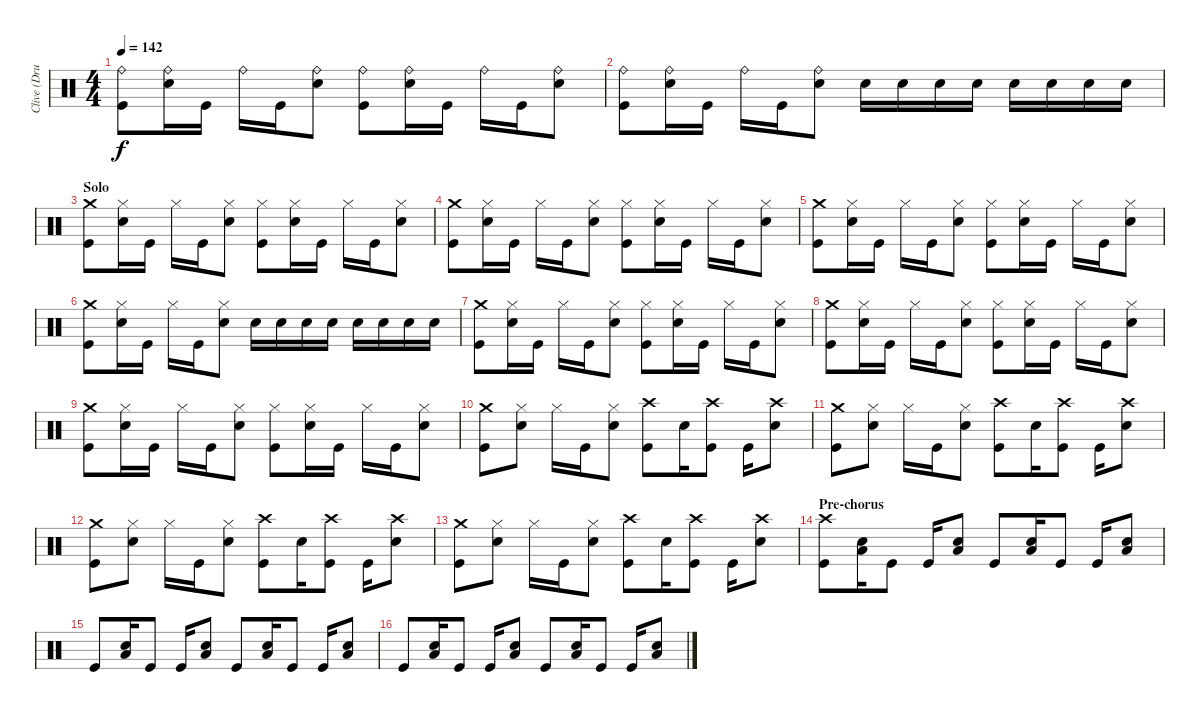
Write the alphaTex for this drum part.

\track ("Clive (Drums)" "Clive (Dru") {instrument percussion}
\staff {score}
\articulation defaults
\ts (4 4)
\tempo 142
\clef neutral
\ks c
("Ride (bell)" "Kick (hit)").8{dy f} ("Ride (bell)" "Snare (hit) 2").16 "Kick (hit)".16 "Ride (bell)".16 "Kick (hit)".16 ("Ride (bell)" "Snare (hit) 2").8 ("Ride (bell)" "Kick (hit)").8 ("Ride (bell)" "Snare (hit) 2").16 "Kick (hit)".16 "Ride (bell)".16 "Kick (hit)".16 ("Ride (bell)" "Snare (hit) 2").8 |
("Ride (bell)" "Kick (hit)").8 ("Ride (bell)" "Snare (hit) 2").16 "Kick (hit)".16 "Ride (bell)".16 "Kick (hit)".16 ("Ride (bell)" "Snare (hit) 2").8 "Snare (hit) 2".16 "Snare (hit) 2".16 "Snare (hit) 2".16 "Snare (hit) 2".16 "Snare (hit) 2".16 "Snare (hit) 2".16 "Snare (hit) 2".16 "Snare (hit) 2".16 |
\section ("" "Solo")
("Crash medium (hit)" "Kick (hit)").8 ("Hi-Hat (closed)" "Snare (hit) 2").16 "Kick (hit)".16 "Hi-Hat (closed)".16 "Kick (hit)".16 ("Hi-Hat (closed)" "Snare (hit) 2").8 ("Hi-Hat (closed)" "Kick (hit)").8 ("Hi-Hat (closed)" "Snare (hit) 2").16 "Kick (hit)".16 "Hi-Hat (closed)".16 "Kick (hit)".16 ("Hi-Hat (closed)" "Snare (hit) 2").8 |
("Crash medium (hit)" "Kick (hit)").8 ("Hi-Hat (closed)" "Snare (hit) 2").16 "Kick (hit)".16 "Hi-Hat (closed)".16 "Kick (hit)".16 ("Hi-Hat (closed)" "Snare (hit) 2").8 ("Hi-Hat (closed)" "Kick (hit)").8 ("Hi-Hat (closed)" "Snare (hit) 2").16 "Kick (hit)".16 "Hi-Hat (closed)".16 "Kick (hit)".16 ("Hi-Hat (closed)" "Snare (hit) 2").8 |
("Crash medium (hit)" "Kick (hit)").8 ("Hi-Hat (closed)" "Snare (hit) 2").16 "Kick (hit)".16 "Hi-Hat (closed)".16 "Kick (hit)".16 ("Hi-Hat (closed)" "Snare (hit) 2").8 ("Hi-Hat (closed)" "Kick (hit)").8 ("Hi-Hat (closed)" "Snare (hit) 2").16 "Kick (hit)".16 "Hi-Hat (closed)".16 "Kick (hit)".16 ("Hi-Hat (closed)" "Snare (hit) 2").8 |
("Crash medium (hit)" "Kick (hit)").8 ("Hi-Hat (closed)" "Snare (hit) 2").16 "Kick (hit)".16 "Hi-Hat (closed)".16 "Kick (hit)".16 ("Hi-Hat (closed)" "Snare (hit) 2").8 "Snare (hit) 2".16 "Snare (hit) 2".16 "Snare (hit) 2".16 "Snare (hit) 2".16 "Snare (hit) 2".16 "Snare (hit) 2".16 "Snare (hit) 2".16 "Snare (hit) 2".16 |
("Crash medium (hit)" "Kick (hit)").8 ("Hi-Hat (closed)" "Snare (hit) 2").16 "Kick (hit)".16 "Hi-Hat (closed)".16 "Kick (hit)".16 ("Hi-Hat (closed)" "Snare (hit) 2").8 ("Hi-Hat (closed)" "Kick (hit)").8 ("Hi-Hat (closed)" "Snare (hit) 2").16 "Kick (hit)".16 "Hi-Hat (closed)".16 "Kick (hit)".16 ("Hi-Hat (closed)" "Snare (hit) 2").8 |
("Crash medium (hit)" "Kick (hit)").8 ("Hi-Hat (closed)" "Snare (hit) 2").16 "Kick (hit)".16 "Hi-Hat (closed)".16 "Kick (hit)".16 ("Hi-Hat (closed)" "Snare (hit) 2").8 ("Hi-Hat (closed)" "Kick (hit)").8 ("Hi-Hat (closed)" "Snare (hit) 2").16 "Kick (hit)".16 "Hi-Hat (closed)".16 "Kick (hit)".16 ("Hi-Hat (closed)" "Snare (hit) 2").8 |
("Crash medium (hit)" "Kick (hit)").8 ("Hi-Hat (closed)" "Snare (hit) 2").16 "Kick (hit)".16 "Hi-Hat (closed)".16 "Kick (hit)".16 ("Hi-Hat (closed)" "Snare (hit) 2").8 ("Hi-Hat (closed)" "Kick (hit)").8 ("Hi-Hat (closed)" "Snare (hit) 2").16 "Kick (hit)".16 "Hi-Hat (closed)".16 "Kick (hit)".16 ("Hi-Hat (closed)" "Snare (hit) 2").8 |
("Crash medium (hit)" "Kick (hit)").8 ("Hi-Hat (closed)" "Snare (hit) 2").8 "Hi-Hat (closed)".16 "Kick (hit)".16 ("Hi-Hat (closed)" "Snare (hit) 2").8 ("Crash high (hit)" "Kick (hit)").8 "Snare (hit) 2".16 ("Crash high (hit)" "Kick (hit)").8 "Kick (hit)".16 ("Crash high (hit)" "Snare (hit) 2").8 |
("Crash medium (hit)" "Kick (hit)").8 ("Hi-Hat (closed)" "Snare (hit) 2").8 "Hi-Hat (closed)".16 "Kick (hit)".16 ("Hi-Hat (closed)" "Snare (hit) 2").8 ("Crash high (hit)" "Kick (hit)").8 "Snare (hit) 2".16 ("Crash high (hit)" "Kick (hit)").8 "Kick (hit)".16 ("Crash high (hit)" "Snare (hit) 2").8 |
("Crash medium (hit)" "Kick (hit)").8 ("Hi-Hat (closed)" "Snare (hit) 2").8 "Hi-Hat (closed)".16 "Kick (hit)".16 ("Hi-Hat (closed)" "Snare (hit) 2").8 ("Crash high (hit)" "Kick (hit)").8 "Snare (hit) 2".16 ("Crash high (hit)" "Kick (hit)").8 "Kick (hit)".16 ("Crash high (hit)" "Snare (hit) 2").8 |
("Crash medium (hit)" "Kick (hit)").8 ("Hi-Hat (closed)" "Snare (hit) 2").8 "Hi-Hat (closed)".16 "Kick (hit)".16 ("Hi-Hat (closed)" "Snare (hit) 2").8 ("Crash high (hit)" "Kick (hit)").8 "Snare (hit) 2".16 ("Crash high (hit)" "Kick (hit)").8 "Kick (hit)".16 ("Crash high (hit)" "Snare (hit) 2").8 |
\section ("" "Pre-chorus")
("Crash high (hit)" "Kick (hit)").8 ("Snare (hit) 2" "Low Floor Tom (hit)").16 "Kick (hit)".8 "Kick (hit)".16 ("Snare (hit) 2" "Low Floor Tom (hit)").8 "Kick (hit)".8 ("Snare (hit) 2" "Low Floor Tom (hit)").16 "Kick (hit)".8 "Kick (hit)".16 ("Snare (hit) 2" "Low Floor Tom (hit)").8 |
"Kick (hit)".8 ("Snare (hit) 2" "Low Floor Tom (hit)").16 "Kick (hit)".8 "Kick (hit)".16 ("Snare (hit) 2" "Low Floor Tom (hit)").8 "Kick (hit)".8 ("Snare (hit) 2" "Low Floor Tom (hit)").16 "Kick (hit)".8 "Kick (hit)".16 ("Snare (hit) 2" "Low Floor Tom (hit)").8 |
"Kick (hit)".8 ("Snare (hit) 2" "Low Floor Tom (hit)").16 "Kick (hit)".8 "Kick (hit)".16 ("Snare (hit) 2" "Low Floor Tom (hit)").8 "Kick (hit)".8 ("Snare (hit) 2" "Low Floor Tom (hit)").16 "Kick (hit)".8 "Kick (hit)".16 ("Snare (hit) 2" "Low Floor Tom (hit)").8
